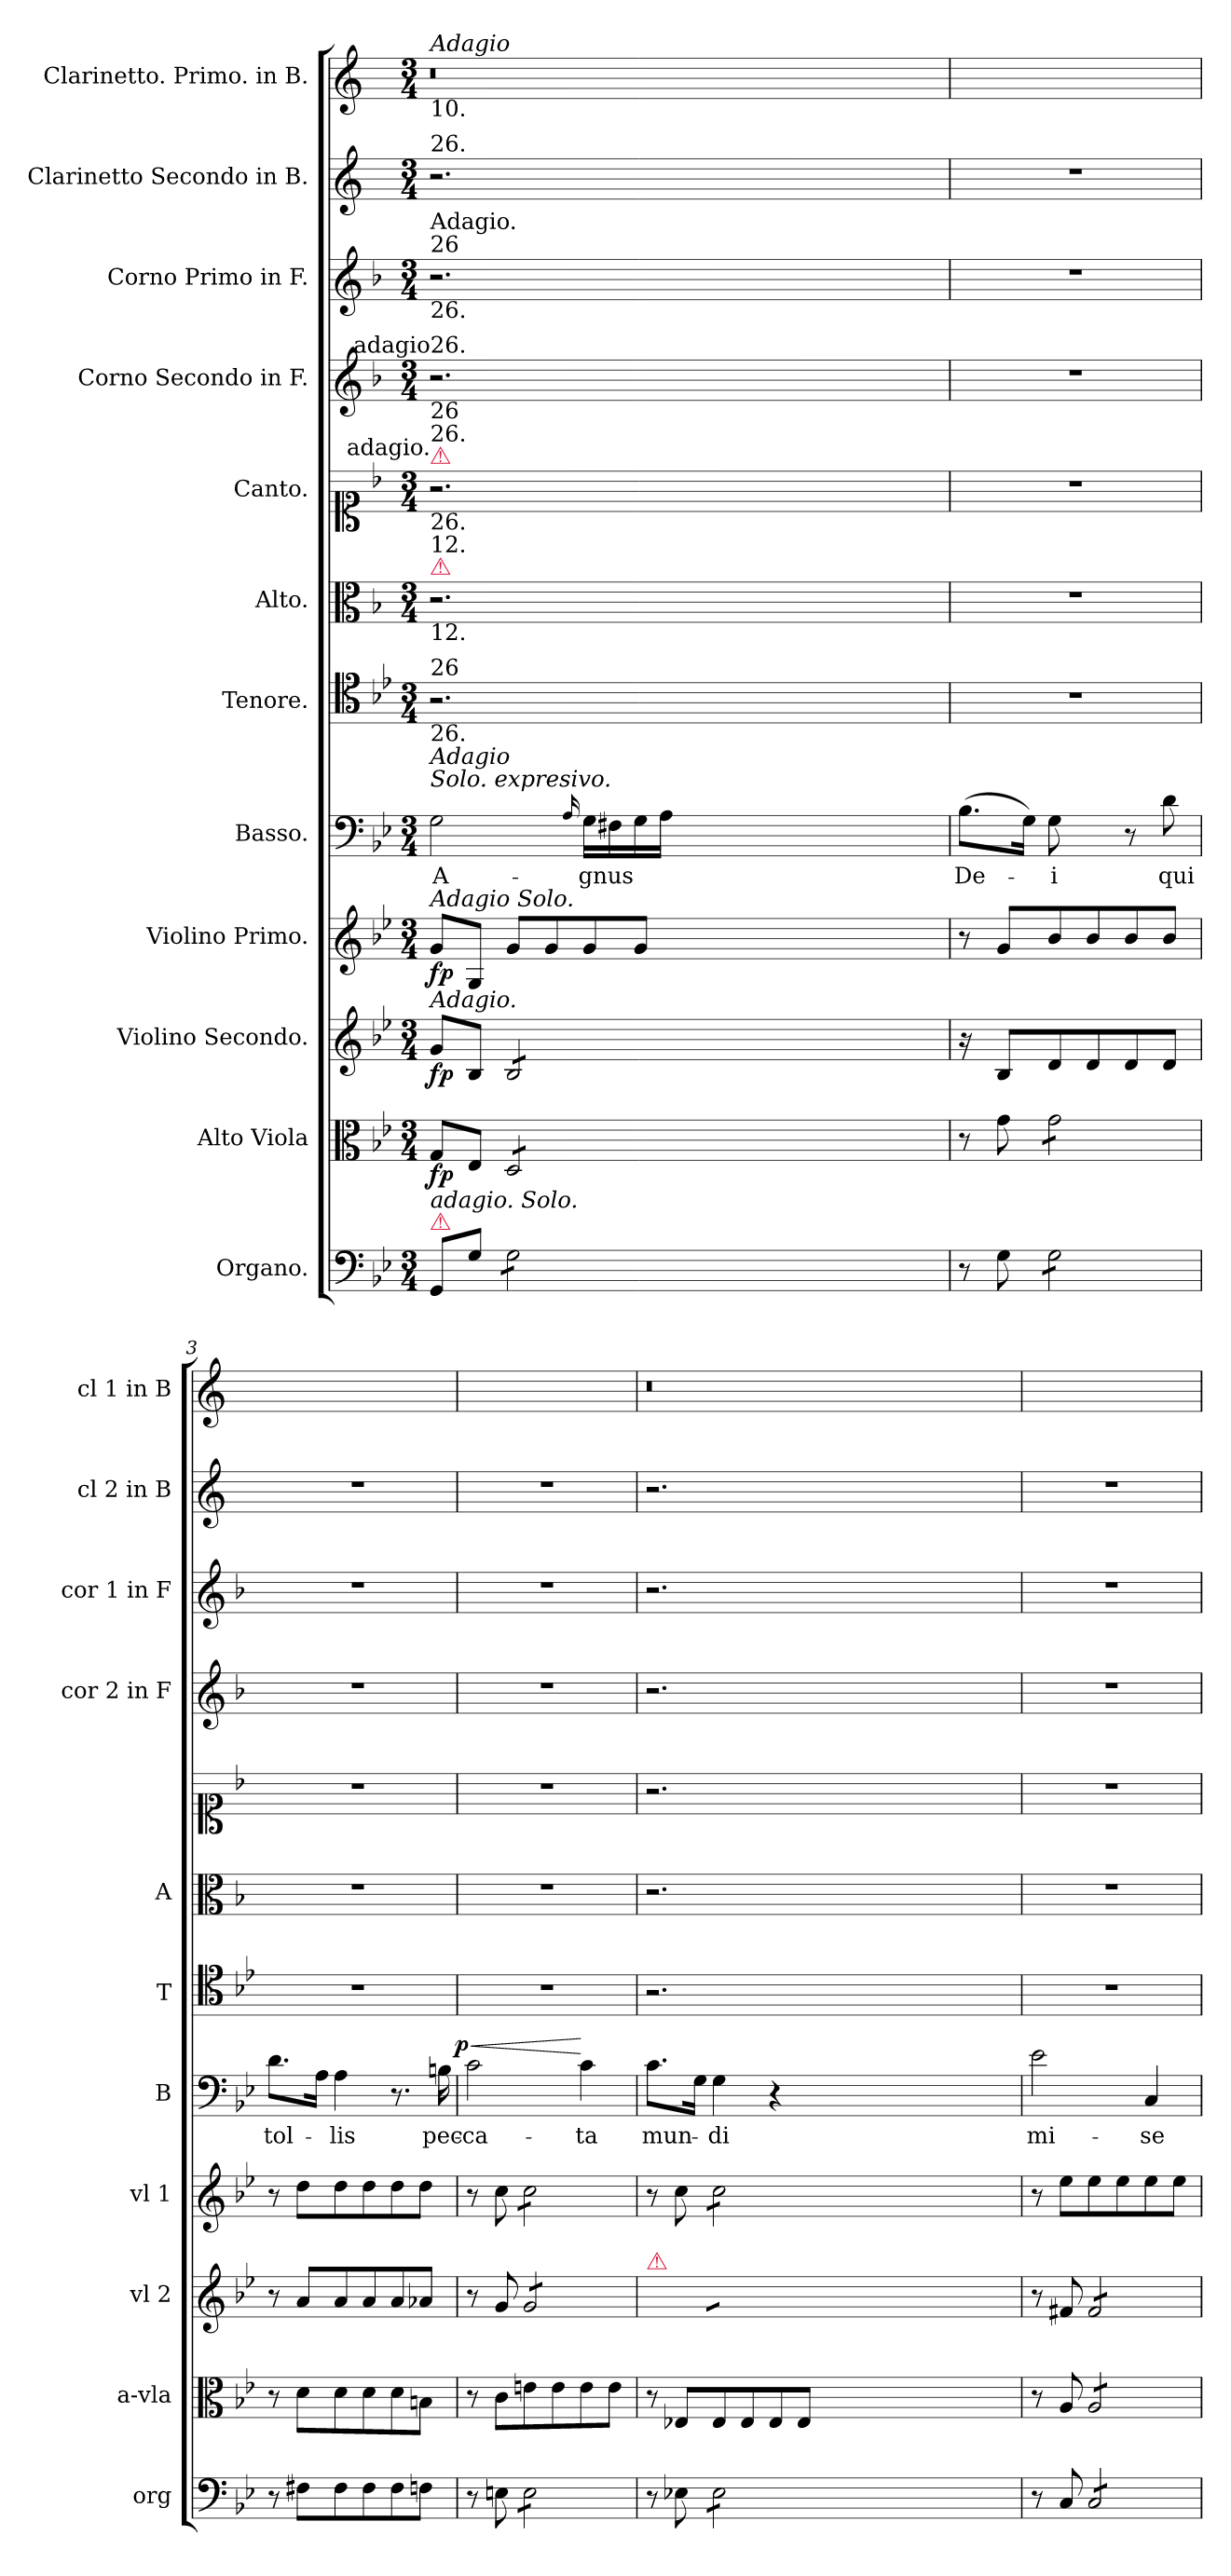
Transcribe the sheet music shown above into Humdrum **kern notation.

**kern	**kern	**dynam	**kern	**dynam	**kern	**dynam	**kern	**text	**dynam	**kern	**kern	**kern	**kern	**kern	**kern	**kern
*part12	*part11	*part11	*part10	*part10	*part9	*part9	*part8	*part8	*part8	*part7	*part6	*part5	*part4	*part3	*part2	*part1
*staff12	*staff11	*staff11	*staff10	*staff10	*staff9	*staff9	*staff8	*staff8	*staff8	*staff7	*staff6	*staff5	*staff4	*staff3	*staff2	*staff1
*I"Organo.	*I"Alto Viola	*	*I"Violino Secondo.	*	*I"Violino Primo.	*	*I"Basso.	*	*	*I"Tenore.	*I"Alto.	*I"Canto.	*I"Corno Secondo in F.	*I"Corno Primo in F.	*I"Clarinetto Secondo in B.	*I"Clarinetto. Primo. in B.
*I'org	*I'a-vla	*	*I'vl 2	*	*I'vl 1	*	*I'B	*	*	*I'T	*I'A	*	*I'cor 2 in F	*I'cor 1 in F	*I'cl 2 in B	*I'cl 1 in B
*clefF4	*clefC3	*	*clefG2	*	*clefG2	*	*clefF4	*	*	*clefC4	*clefC3	*clefC1	*clefG2	*clefG2	*clefG2	*clefG2
*	*	*	*	*	*	*	*	*	*	*	*	*	*ITrd4c7	*ITrd4c7	*ITrd1c2	*ITrd1c2
*k[b-e-]	*k[b-e-]	*	*k[b-e-]	*	*k[b-e-]	*	*k[b-e-]	*	*	*k[b-e-]	*k[b-]	*k[b-]	*k[b-e-]	*k[b-e-]	*k[b-e-]	*k[b-e-]
*M3/4	*M3/4	*	*M3/4	*	*M3/4	*	*M3/4	*	*	*M3/4	*M3/4	*M3/4	*M3/4	*M3/4	*M3/4	*M3/4
=1	=1	=1	=1	=1	=1	=1	=1	=1	=1	=1	=1	=1	=1	=1	=1	=1
!	!	!	!	!	!	!	!	!	!	!	!	!	!	!	!	!LO:TX:b:t=10.
!	!	!	!	!	!	!	!	!	!	!	!	!	!	!	!	!LO:TX:a:i:t=Adagio
!	!	!	!	!	!	!	!	!	!	!	!	!	!	!	!LO:TX:a:t=26.	!
!	!	!	!	!	!	!	!	!	!	!	!	!	!	!LO:TX:a:t=26	!	!
!	!	!	!	!	!	!	!	!	!	!	!	!	!	!LO:TX:b:t=26.	!	!
!	!	!	!	!	!	!	!	!	!	!	!	!	!	!LO:TX:a:t=Adagio.	!	!
!	!	!	!	!	!	!	!	!	!	!	!	!	!LO:TX:b:t=26	!	!	!
!	!	!	!	!	!	!	!	!	!	!	!	!	!LO:TX:a:t=26.	!	!	!
!	!	!	!	!	!	!	!	!	!	!	!	!	!LO:TX:a:rj:t=adagio	!	!	!
!	!	!	!	!	!	!	!	!	!	!	!	!LO:TX:a:color=crimson:t=⚠	!	!	!	!
!	!	!	!	!	!	!	!	!	!	!	!	!LO:TX:b:t=26.	!	!	!	!
!	!	!	!	!	!	!	!	!	!	!	!	!LO:TX:a:t=26.	!	!	!	!
!	!	!	!	!	!	!	!	!	!	!	!	!LO:TX:a:rj:t=adagio.	!	!	!	!
!	!	!	!	!	!	!	!	!	!	!	!LO:TX:a:color=crimson:t=⚠	!	!	!	!	!
!	!	!	!	!	!	!	!	!	!	!	!LO:TX:a:t=12.	!	!	!	!	!
!	!	!	!	!	!	!	!	!	!	!	!LO:TX:b:t=12.	!	!	!	!	!
!	!	!	!	!	!	!	!	!	!	!LO:TX:a:t=26	!	!	!	!	!	!
!	!	!	!	!	!	!	!	!	!	!LO:TX:b:t=26.	!	!	!	!	!	!
!	!	!	!	!	!	!	!LO:TX:a:i:t=Solo. expresivo.	!	!	!	!	!	!	!	!	!
!	!	!	!	!	!	!	!LO:TX:a:i:t=Adagio	!	!	!	!	!	!	!	!	!
!	!	!	!	!	!LO:TX:a:i:t=Adagio Solo.	!	!	!	!	!	!	!	!	!	!	!
!	!	!	!LO:TX:a:i:t=Adagio.	!	!	!	!	!	!	!	!	!	!	!	!	!
!LO:TX:a:color=crimson:t=⚠	!	!	!	!	!	!	!	!	!	!	!	!	!	!	!	!
!LO:TX:a:i:t=adagio. Solo.	!	!	!	!	!	!	!	!	!	!	!	!	!	!	!	!
!	!	!	!	!	!	!LO:DY:b	!	!	!	!	!	!	!	!	!	!
8GG/L	8G/L	fp	8g/L	fp	8g/L	fp	2G\	A-	.	2.r	2.r	2.r	2.r	2.r	2.r	0.r
8G\J	8E-/J	.	8B-/J	.	8G/J	.	.	.	.	.	.	.	.	.	.	.
*tremolo	*	*	*	*	*	*	*	*	*	*	*	*	*	*	*	*
*	*tremolo	*	*	*	*	*	*	*	*	*	*	*	*	*	*	*
*	*	*	*tremolo	*	*	*	*	*	*	*	*	*	*	*	*	*
8G\L	8D/L	.	8B-/L	.	8g/L	.	.	.	.	.	.	.	.	.	.	.
8G\	8D/	.	8B-/	.	8g/	.	.	.	.	.	.	.	.	.	.	.
.	.	.	.	.	.	.	16qqA/	.	.	.	.	.	.	.	.	.
8G\	8D/	.	8B-/	.	8g/	.	16G\LL	-gnus	.	.	.	.	.	.	.	.
.	.	.	.	.	.	.	16F#X\	.	.	.	.	.	.	.	.	.
8G\J	8D/J	.	8B-/J	.	8g/J	.	16G\	.	.	.	.	.	.	.	.	.
*	*	*	*Xtremolo	*	*	*	*	*	*	*	*	*	*	*	*	*
*	*Xtremolo	*	*	*	*	*	*	*	*	*	*	*	*	*	*	*
*Xtremolo	*	*	*	*	*	*	*	*	*	*	*	*	*	*	*	*
.	.	.	.	.	.	.	16A\JJ	.	.	.	.	.	.	.	.	.
0ryy	0ryy	.	0ryy	.	0ryy	.	0ryy	.	.	0ryy	0ryy	0ryy	0ryy	0ryy	0ryy	.
4ryy	4ryy	.	4ryy	.	4ryy	.	4ryy	.	.	4ryy	4ryy	4ryy	4ryy	4ryy	4ryy	.
=2	=2	=2	=2	=2	=2	=2	=2	=2	=2	=2	=2	=2	=2	=2	=2	=2
!	!	!	!LO:N:vis=16	!	!	!	!	!	!	!	!	!	!	!	!	!
8r	8r	.	8r	.	8r	.	(8.B-\L	De-	.	2.r	2.r	2.r	2.r	2.r	2.r	2.ryy
8G\	8g\	.	8B-/L	.	8g/L	.	.	.	.	.	.	.	.	.	.	.
.	.	.	.	.	.	.	16G\Jk)	.	.	.	.	.	.	.	.	.
!	!	!	!	!	!	!	!LO:N:vis=8	!	!	!	!	!	!	!	!	!
*tremolo	*	*	*	*	*	*	*	*	*	*	*	*	*	*	*	*
*	*tremolo	*	*	*	*	*	*	*	*	*	*	*	*	*	*	*
8G\L	8g\L	.	8d/	.	8b-/	.	4G\	-i	.	.	.	.	.	.	.	.
8G\	8g\	.	8d/	.	8b-/	.	.	.	.	.	.	.	.	.	.	.
8G\	8g\	.	8d/	.	8b-/	.	8r	.	.	.	.	.	.	.	.	.
8G\J	8g\J	.	8d/J	.	8b-/J	.	8d\	qui	.	.	.	.	.	.	.	.
*	*Xtremolo	*	*	*	*	*	*	*	*	*	*	*	*	*	*	*
*Xtremolo	*	*	*	*	*	*	*	*	*	*	*	*	*	*	*	*
=3	=3	=3	=3	=3	=3	=3	=3	=3	=3	=3	=3	=3	=3	=3	=3	=3
8r	8r	.	8r	.	8r	.	8.d\L	tol-	.	2.r	2.r	2.r	2.r	2.r	2.r	2.ryy
8F#X\L	8d\L	.	8a/L	.	8dd\L	.	.	.	.	.	.	.	.	.	.	.
.	.	.	.	.	.	.	16A\Jk	.	.	.	.	.	.	.	.	.
8F#\	8d\	.	8a/	.	8dd\	.	4A\	-lis	.	.	.	.	.	.	.	.
8F#\	8d\	.	8a/	.	8dd\	.	.	.	.	.	.	.	.	.	.	.
8F#\	8d\	.	8a/	.	8dd\	.	8.r	.	.	.	.	.	.	.	.	.
8Fn\J	8Bn\J	.	8a-X/J	.	8dd\J	.	.	.	.	.	.	.	.	.	.	.
.	.	.	.	.	.	.	16Bn\	pec-	.	.	.	.	.	.	.	.
=4	=4	=4	=4	=4	=4	=4	=4	=4	=4	=4	=4	=4	=4	=4	=4	=4
!	!	!	!	!	!	!	!	!	!LO:HP:a	!	!	!	!	!	!	!
!	!	!	!	!	!	!	!	!	!LO:DY:n=1:a:rj	!	!	!	!	!	!	!
8r	8r	.	8r	.	8r	.	2c\	-ca-	< p	2.r	2.r	2.r	2.r	2.r	2.r	2.ryy
8En\	8c\L	.	8g/	.	8cc\	.	.	.	.	.	.	.	.	.	.	.
*tremolo	*	*	*	*	*	*	*	*	*	*	*	*	*	*	*	*
*	*	*	*tremolo	*	*	*	*	*	*	*	*	*	*	*	*	*
*	*	*	*	*	*tremolo	*	*	*	*	*	*	*	*	*	*	*
8E\L	8en\	.	8g/L	.	8cc\L	.	.	.	.	.	.	.	.	.	.	.
8E\	8e\	.	8g/	.	8cc\	.	.	.	.	.	.	.	.	.	.	.
8E\	8e\	.	8g/	.	8cc\	.	4c\	-ta	[	.	.	.	.	.	.	.
8E\J	8e\J	.	8g/J	.	8cc\J	.	.	.	.	.	.	.	.	.	.	.
*	*	*	*	*	*Xtremolo	*	*	*	*	*	*	*	*	*	*	*
*	*	*	*Xtremolo	*	*	*	*	*	*	*	*	*	*	*	*	*
*Xtremolo	*	*	*	*	*	*	*	*	*	*	*	*	*	*	*	*
=5	=5	=5	=5	=5	=5	=5	=5	=5	=5	=5	=5	=5	=5	=5	=5	=5
!	!	!	!LO:TX:a:color=crimson:t=⚠	!	!	!	!	!	!	!	!	!	!	!	!	!
8r	8r	.	8ryy	.	8r	.	8.c\L	mun-	.	2.r	2.r	2.r	2.r	2.r	2.r	0.r
8E-X\	8E-X/L	.	8g/yy	.	8cc\	.	.	.	.	.	.	.	.	.	.	.
.	.	.	.	.	.	.	16G\Jk	.	.	.	.	.	.	.	.	.
*tremolo	*	*	*	*	*	*	*	*	*	*	*	*	*	*	*	*
*	*	*	*tremolo	*	*	*	*	*	*	*	*	*	*	*	*	*
*	*	*	*	*	*tremolo	*	*	*	*	*	*	*	*	*	*	*
8E-\L	8E-/	.	8g/yyL	.	8cc\L	.	4G\	-di	.	.	.	.	.	.	.	.
8E-\	8E-/	.	8g/yy	.	8cc\	.	.	.	.	.	.	.	.	.	.	.
8E-\	8E-/	.	8g/yy	.	8cc\	.	4r	.	.	.	.	.	.	.	.	.
8E-\J	8E-/J	.	8g/yyJ	.	8cc\J	.	.	.	.	.	.	.	.	.	.	.
*	*	*	*	*	*Xtremolo	*	*	*	*	*	*	*	*	*	*	*
*	*	*	*Xtremolo	*	*	*	*	*	*	*	*	*	*	*	*	*
*Xtremolo	*	*	*	*	*	*	*	*	*	*	*	*	*	*	*	*
0ryy	0ryy	.	0ryy	.	0ryy	.	0ryy	.	.	0ryy	0ryy	0ryy	0ryy	0ryy	0ryy	.
4ryy	4ryy	.	4ryy	.	4ryy	.	4ryy	.	.	4ryy	4ryy	4ryy	4ryy	4ryy	4ryy	.
=6	=6	=6	=6	=6	=6	=6	=6	=6	=6	=6	=6	=6	=6	=6	=6	=6
8r	8r	.	8r	.	8r	.	2e-\	mi-	.	2.r	2.r	2.r	2.r	2.r	2.r	2.ryy
8C/	8A/	.	8f#X/	.	8ee-\L	.	.	.	.	.	.	.	.	.	.	.
*tremolo	*	*	*	*	*	*	*	*	*	*	*	*	*	*	*	*
*	*tremolo	*	*	*	*	*	*	*	*	*	*	*	*	*	*	*
*	*	*	*tremolo	*	*	*	*	*	*	*	*	*	*	*	*	*
8C/L	8A/L	.	8f#/L	.	8ee-\	.	.	.	.	.	.	.	.	.	.	.
8C/	8A/	.	8f#/	.	8ee-\	.	.	.	.	.	.	.	.	.	.	.
8C/	8A/	.	8f#/	.	8ee-\	.	4C/	-se-	.	.	.	.	.	.	.	.
8C/J	8A/J	.	8f#/J	.	8ee-\J	.	.	.	.	.	.	.	.	.	.	.
*	*	*	*Xtremolo	*	*	*	*	*	*	*	*	*	*	*	*	*
*	*Xtremolo	*	*	*	*	*	*	*	*	*	*	*	*	*	*	*
*Xtremolo	*	*	*	*	*	*	*	*	*	*	*	*	*	*	*	*
=	=	=	=	=	=	=	=	=	=	=	=	=	=	=	=	=
*-	*-	*-	*-	*-	*-	*-	*-	*-	*-	*-	*-	*-	*-	*-	*-	*-
